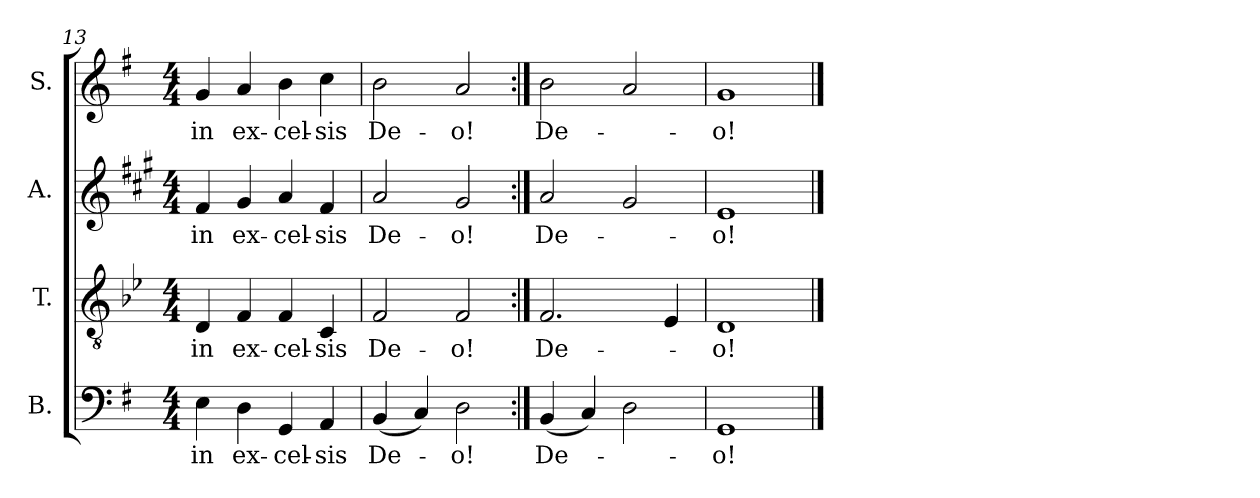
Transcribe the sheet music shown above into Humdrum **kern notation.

**kern	**text	**kern	**text	**kern	**text	**kern	**text
*part4	*part4	*part3	*part3	*part2	*part2	*part1	*part1
*staff4	*staff4	*staff3	*staff3	*staff2	*staff2	*staff1	*staff1
*I"B.	*	*I"T.	*	*I"A.	*	*I"S.	*
*clefF4	*	*clefGv2	*	*clefG2	*	*clefG2	*
*	*	*ITrd2c3	*	*ITrd1c2	*	*	*
*k[f#]	*	*k[f#]	*	*k[f#]	*	*k[f#]	*
*G:	*	*G:	*	*G:	*	*G:	*
*M4/4	*	*M4/4	*	*M4/4	*	*M4/4	*
=13	=13	=13	=13	=13	=13	=13	=13
!	!LO:LY:b:color=#000000	!	!	!	!	!	!
!	!	!	!LO:LY:b:color=#000000	!	!	!	!
!	!	!	!	!	!LO:LY:b:color=#000000	!	!
!	!	!	!	!	!	!	!LO:LY:b:color=#000000
4Ei\	in	4BBi/	in	4ei/	in	4gi/	in
!	!LO:LY:b:color=#000000	!	!	!	!	!	!
!	!	!	!LO:LY:b:color=#000000	!	!	!	!
!	!	!	!	!	!LO:LY:b:color=#000000	!	!
!	!	!	!	!	!	!	!LO:LY:b:color=#000000
4Di\	ex-	4Di/	ex-	4f#i/	ex-	4ai/	ex-
!	!LO:LY:b:color=#000000	!	!	!	!	!	!
!	!	!	!LO:LY:b:color=#000000	!	!	!	!
!	!	!	!	!	!LO:LY:b:color=#000000	!	!
!	!	!	!	!	!	!	!LO:LY:b:color=#000000
4GGi/	-cel-	4Di/	-cel-	4gi/	-cel-	4bi\	-cel-
!	!LO:LY:b:color=#000000	!	!	!	!	!	!
!	!	!	!LO:LY:b:color=#000000	!	!	!	!
!	!	!	!	!	!LO:LY:b:color=#000000	!	!
!	!	!	!	!	!	!	!LO:LY:b:color=#000000
4AAi/	-sis	4AAi/	-sis	4ei/	-sis	4cci\	-sis
=14	=14	=14	=14	=14	=14	=14	=14
!	!LO:LY:b:color=#000000	!	!	!	!	!	!
!	!	!	!LO:LY:b:color=#000000	!	!	!	!
!	!	!	!	!	!LO:LY:b:color=#000000	!	!
!	!	!	!	!	!	!	!LO:LY:b:color=#000000
(4BBi/	De-	2Di/	De-	2gi/	De-	2bi\	De-
4Ci/)	.	.	.	.	.	.	.
!	!LO:LY:b:color=#000000	!	!	!	!	!	!
!	!	!	!LO:LY:b:color=#000000	!	!	!	!
!	!	!	!	!	!LO:LY:b:color=#000000	!	!
!	!	!	!	!	!	!	!LO:LY:b:color=#000000
2Di\	-o!	2Di/	-o!	2f#i/	-o!	2ai/	-o!
=15:|!	=15:|!	=15:|!	=15:|!	=15:|!	=15:|!	=15:|!	=15:|!
!	!LO:LY:b:color=#000000	!	!	!	!	!	!
!	!	!	!LO:LY:b:color=#000000	!	!	!	!
!	!	!	!	!	!LO:LY:b:color=#000000	!	!
!	!	!	!	!	!	!	!LO:LY:b:color=#000000
(4BBi/	De-	2.Di/	De-	2gi/	De-	2bi\	De-
4Ci/)	.	.	.	.	.	.	.
2Di\	.	.	.	2f#i/	.	2ai/	.
.	.	4Ci/	.	.	.	.	.
=16	=16	=16	=16	=16	=16	=16	=16
!	!LO:LY:b:color=#000000	!	!	!	!	!	!
!	!	!	!LO:LY:b:color=#000000	!	!	!	!
!	!	!	!	!	!LO:LY:b:color=#000000	!	!
!	!	!	!	!	!	!	!LO:LY:b:color=#000000
1GGi	-o!	1BBi	-o!	1di	-o!	1gi	-o!
==	==	==	==	==	==	==	==
*-	*-	*-	*-	*-	*-	*-	*-
